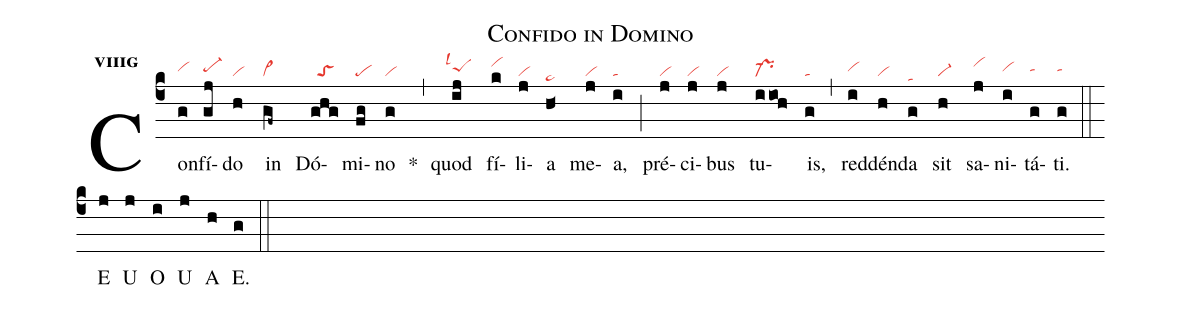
name:Confido in Domino;
office-part:an;
mode:8g;
nabc-lines:1;
%%
initial-style: 1;
name:Confido in Domino;
mode: 8;
office-part: Antiphona;
annotation: Ant.;
annotation: viii g;
nabc-lines:1;
%%
(c4) Con(g|vihh)fí(gj|pe-hh)do(h|vi) in(gf~|vi>) Dó(ghg|//toS)mi(fg|pe)no(g|vi) <sp>*</sp>(,) quod(ij|``peShhlsl1) fí(k|vihj)li(j|vi)a(h<|ta>hd) me(j|vi)a,(i|ta) (;) pré(j|vi)ci(j|vi)bus(j|vi) tu(iioh|pr-)is,(g|ta) (,) red(i|vihh)dén(h|vi)da(g|tahd) sit(h|vi-) sa(j|vihj)ni(i|vihh)tá(g|tahh)ti.(g|tahh) (::)
<eu> E(j) U(j) O(i) U(j) A(h) E.(g) </eu> (::)
